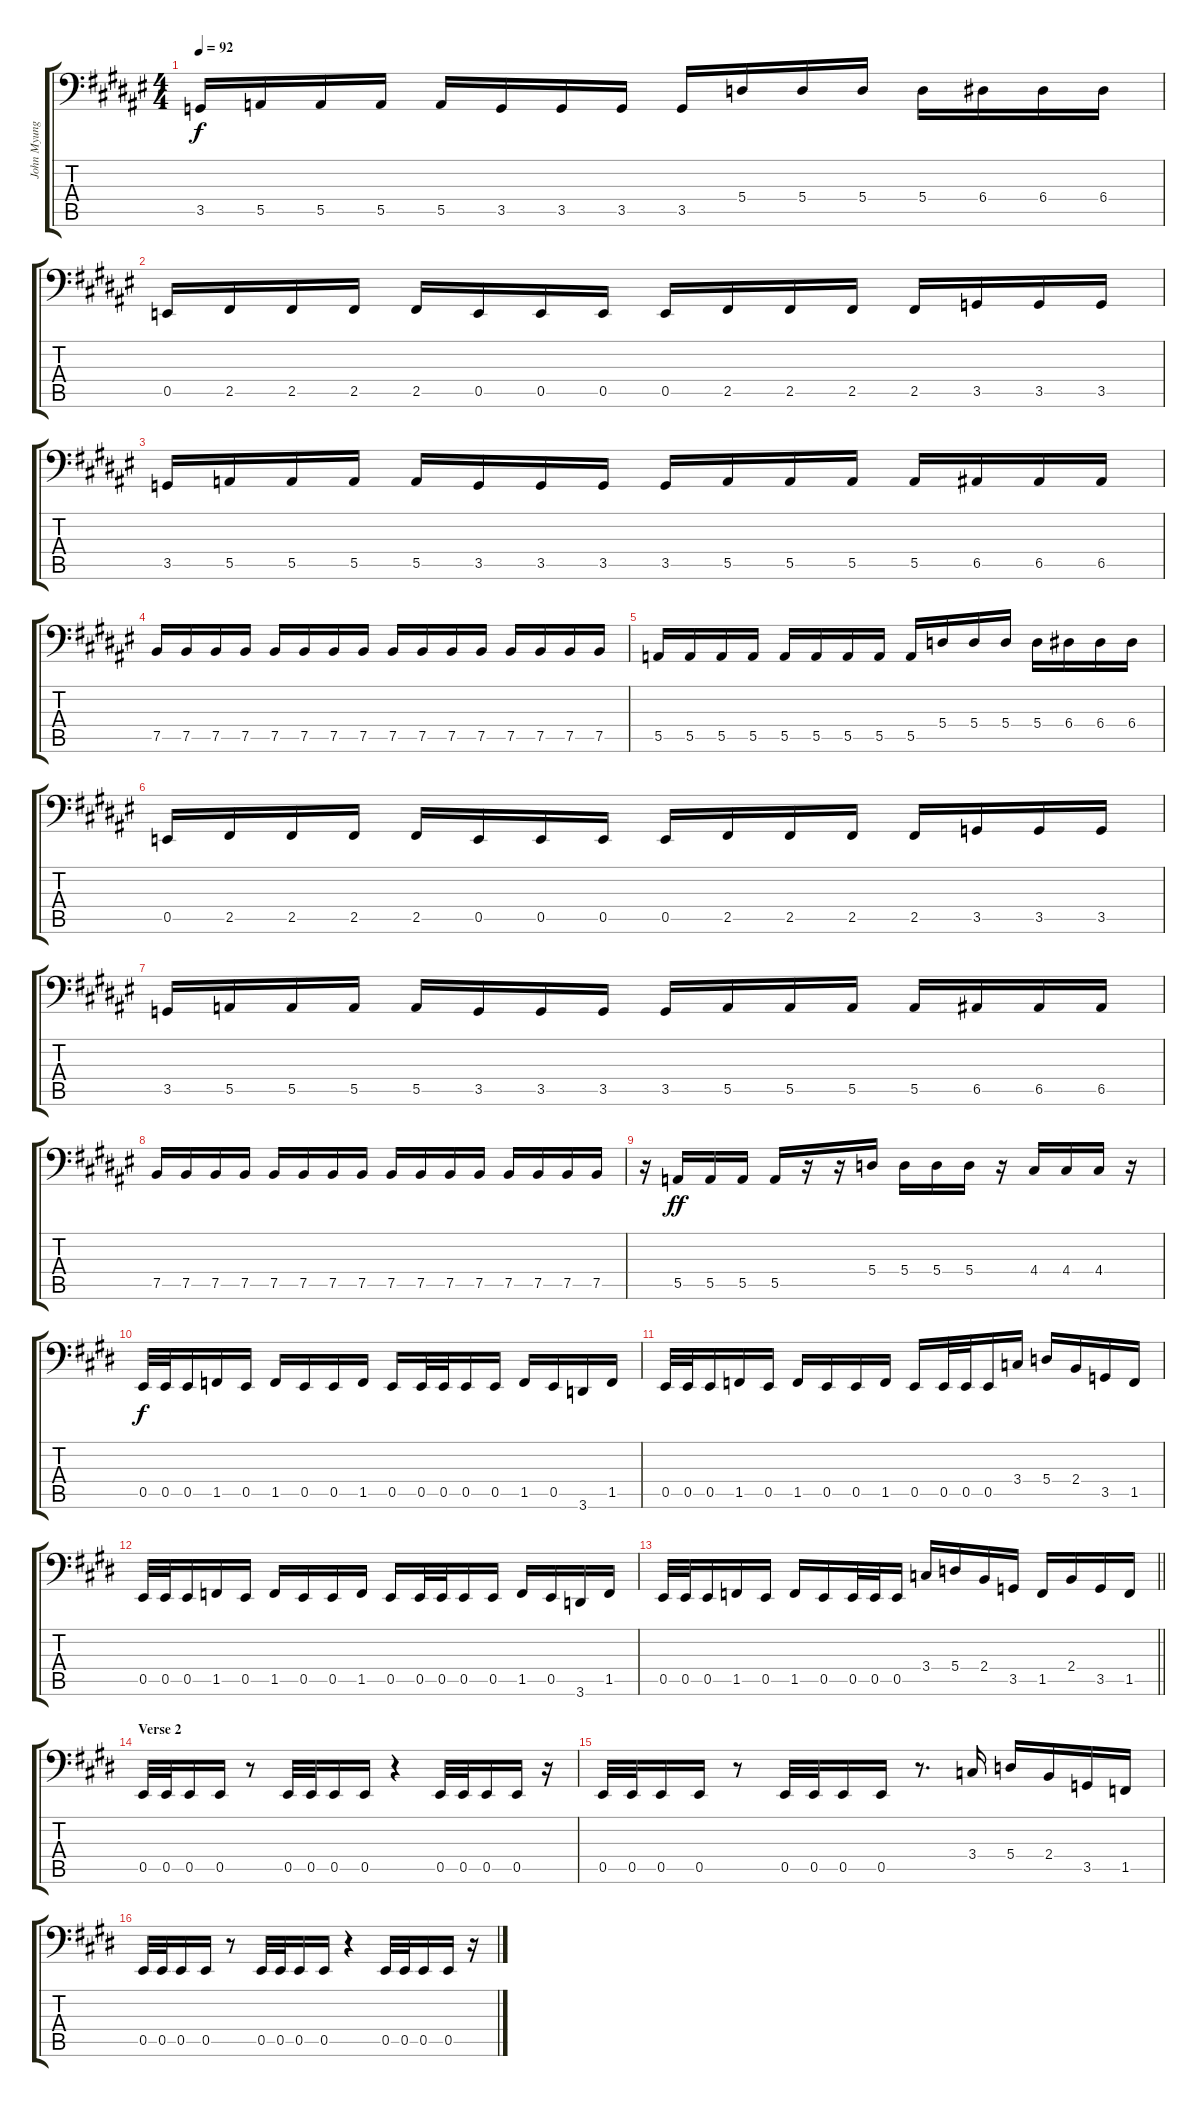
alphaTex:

\track ("John Myung" "John Myung") {instrument distortionguitar}
\staff {score tabs}
\tuning (C3 G2 D2 A1 E1 B0) {hide}
\ts (4 4)
\tempo 92
\clef f4
\ks f#
3.5.16{dy f} 5.5.16 5.5.16 5.5.16 5.5.16 3.5.16 3.5.16 3.5.16 3.5.16 5.4.16 5.4.16 5.4.16 5.4.16 6.4.16 6.4.16 6.4.16 |
0.5.16 2.5.16 2.5.16 2.5.16 2.5.16 0.5.16 0.5.16 0.5.16 0.5.16 2.5.16 2.5.16 2.5.16 2.5.16 3.5.16 3.5.16 3.5.16 |
3.5.16 5.5.16 5.5.16 5.5.16 5.5.16 3.5.16 3.5.16 3.5.16 3.5.16 5.5.16 5.5.16 5.5.16 5.5.16 6.5.16 6.5.16 6.5.16 |
7.5.16 7.5.16 7.5.16 7.5.16 7.5.16 7.5.16 7.5.16 7.5.16 7.5.16 7.5.16 7.5.16 7.5.16 7.5.16 7.5.16 7.5.16 7.5.16 |
5.5.16 5.5.16 5.5.16 5.5.16 5.5.16 5.5.16 5.5.16 5.5.16 5.5.16 5.4.16 5.4.16 5.4.16 5.4.16 6.4.16 6.4.16 6.4.16 |
0.5.16 2.5.16 2.5.16 2.5.16 2.5.16 0.5.16 0.5.16 0.5.16 0.5.16 2.5.16 2.5.16 2.5.16 2.5.16 3.5.16 3.5.16 3.5.16 |
3.5.16 5.5.16 5.5.16 5.5.16 5.5.16 3.5.16 3.5.16 3.5.16 3.5.16 5.5.16 5.5.16 5.5.16 5.5.16 6.5.16 6.5.16 6.5.16 |
7.5.16 7.5.16 7.5.16 7.5.16 7.5.16 7.5.16 7.5.16 7.5.16 7.5.16 7.5.16 7.5.16 7.5.16 7.5.16 7.5.16 7.5.16 7.5.16 |
r.16 5.5.16{dy ff} 5.5.16 5.5.16 5.5.16 r.16 r.16 5.4.16 5.4.16 5.4.16 5.4.16 r.16 4.4.16 4.4.16 4.4.16 r.16 |
\ks e
0.5.32{dy f} 0.5.32 0.5.16 1.5.16 0.5.16 1.5.16 0.5.16 0.5.16 1.5.16 0.5.16 0.5.32 0.5.32 0.5.16 0.5.16 1.5.16 0.5.16 3.6.16 1.5.16 |
0.5.32 0.5.32 0.5.16 1.5.16 0.5.16 1.5.16 0.5.16 0.5.16 1.5.16 0.5.16 0.5.32 0.5.32 0.5.16 3.4.16 5.4.16 2.4.16 3.5.16 1.5.16 |
0.5.32 0.5.32 0.5.16 1.5.16 0.5.16 1.5.16 0.5.16 0.5.16 1.5.16 0.5.16 0.5.32 0.5.32 0.5.16 0.5.16 1.5.16 0.5.16 3.6.16 1.5.16 |
\barLineRight lightlight
0.5.32 0.5.32 0.5.16 1.5.16 0.5.16 1.5.16 0.5.16 0.5.32 0.5.32 0.5.16 3.4.16 5.4.16 2.4.16 3.5.16 1.5.16 2.4.16 3.5.16 1.5.16 |
\section ("" "Verse 2")
0.5.32 0.5.32 0.5.16 0.5.16 r.8 0.5.32 0.5.32 0.5.16 0.5.16 r.4 0.5.32 0.5.32 0.5.16 0.5.16 r.16 |
0.5.32 0.5.32 0.5.16 0.5.16 r.8 0.5.32 0.5.32 0.5.16 0.5.16 r.8{d} 3.4.16 5.4.16 2.4.16 3.5.16 1.5.16 |
0.5.32 0.5.32 0.5.16 0.5.16 r.8 0.5.32 0.5.32 0.5.16 0.5.16 r.4 0.5.32 0.5.32 0.5.16 0.5.16 r.16
